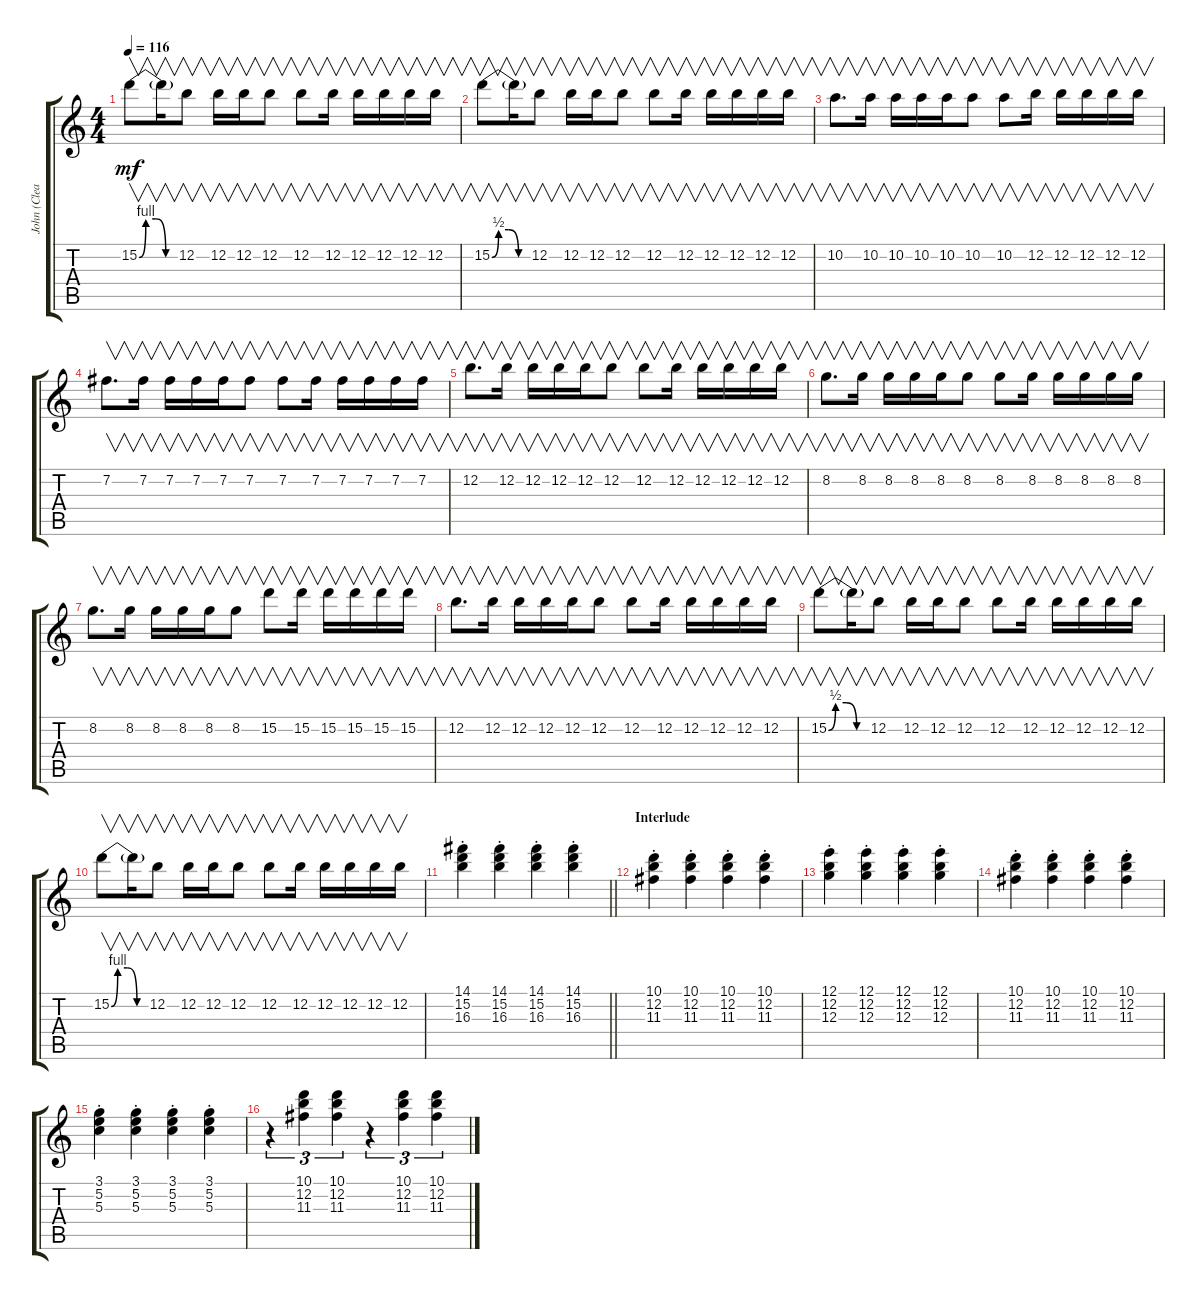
\track ("John (Clean 2)" "John (Clea") {instrument electricguitarclean}
\staff {score tabs}
\tuning (E4 B3 G3 D3 A2 E2) {hide}
\ts (4 4)
\tempo 116
\clef g2
\ks c
15.2{be (custom 0 0 10 4 25 4 40 0 60 0)}.8{v dy mf} 15.2{t}.16{v} 12.2.8{v} 12.2.16{v} 12.2.16{v} 12.2.8{v} 12.2.8{v} 12.2.16{v} 12.2.16{v} 12.2.16{v} 12.2.16{v} 12.2.16{v} |
15.2{be (custom 0 0 10 2 25 2 40 0 60 0)}.8{v} 15.2{t}.16{v} 12.2.8{v} 12.2.16{v} 12.2.16{v} 12.2.8{v} 12.2.8{v} 12.2.16{v} 12.2.16{v} 12.2.16{v} 12.2.16{v} 12.2.16{v} |
10.2.8{v d} 10.2.16{v} 10.2.16{v} 10.2.16{v} 10.2.16{v} 10.2.8{v} 10.2.8{v} 12.2.16{v} 12.2.16{v} 12.2.16{v} 12.2.16{v} 12.2.16{v} |
7.2.8{v d} 7.2.16{v} 7.2.16{v} 7.2.16{v} 7.2.16{v} 7.2.8{v} 7.2.8{v} 7.2.16{v} 7.2.16{v} 7.2.16{v} 7.2.16{v} 7.2.16{v} |
12.2.8{v d} 12.2.16{v} 12.2.16{v} 12.2.16{v} 12.2.16{v} 12.2.8{v} 12.2.8{v} 12.2.16{v} 12.2.16{v} 12.2.16{v} 12.2.16{v} 12.2.16{v} |
8.2.8{v d} 8.2.16{v} 8.2.16{v} 8.2.16{v} 8.2.16{v} 8.2.8{v} 8.2.8{v} 8.2.16{v} 8.2.16{v} 8.2.16{v} 8.2.16{v} 8.2.16{v} |
8.2.8{v d} 8.2.16{v} 8.2.16{v} 8.2.16{v} 8.2.16{v} 8.2.8{v} 15.2.8{v} 15.2.16{v} 15.2.16{v} 15.2.16{v} 15.2.16{v} 15.2.16{v} |
12.2.8{v d} 12.2.16{v} 12.2.16{v} 12.2.16{v} 12.2.16{v} 12.2.8{v} 12.2.8{v} 12.2.16{v} 12.2.16{v} 12.2.16{v} 12.2.16{v} 12.2.16{v} |
15.2{be (custom 0 0 10 2 25 2 40 0 60 0)}.8{v} 15.2{t}.16{v} 12.2.8{v} 12.2.16{v} 12.2.16{v} 12.2.8{v} 12.2.8{v} 12.2.16{v} 12.2.16{v} 12.2.16{v} 12.2.16{v} 12.2.16{v} |
15.2{be (custom 0 0 10 4 25 4 40 0 60 0)}.8{v} 15.2{t}.16{v} 12.2.8{v} 12.2.16{v} 12.2.16{v} 12.2.8{v} 12.2.8{v} 12.2.16{v} 12.2.16{v} 12.2.16{v} 12.2.16{v} 12.2.16{v} |
\barLineRight lightlight
(14.1{st} 15.2{st} 16.3{st}).4 (14.1{st} 15.2{st} 16.3{st}).4 (14.1{st} 15.2{st} 16.3{st}).4 (14.1{st} 15.2{st} 16.3{st}).4 |
\section ("" "Interlude")
(10.1{st} 12.2{st} 11.3{st}).4 (10.1{st} 12.2{st} 11.3{st}).4 (10.1{st} 12.2{st} 11.3{st}).4 (10.1{st} 12.2{st} 11.3{st}).4 |
(12.1{st} 12.2{st} 12.3{st}).4 (12.1{st} 12.2{st} 12.3{st}).4 (12.1{st} 12.2{st} 12.3{st}).4 (12.1{st} 12.2{st} 12.3{st}).4 |
(10.1{st} 12.2{st} 11.3{st}).4 (10.1{st} 12.2{st} 11.3{st}).4 (10.1{st} 12.2{st} 11.3{st}).4 (10.1{st} 12.2{st} 11.3{st}).4 |
(3.1{st} 5.2{st} 5.3{st}).4 (3.1{st} 5.2{st} 5.3{st}).4 (3.1{st} 5.2{st} 5.3{st}).4 (3.1{st} 5.2{st} 5.3{st}).4 |
r.4{tu (3 2)} (10.1 12.2 11.3).4{tu (3 2)} (10.1 12.2 11.3).4{tu (3 2)} r.4{tu (3 2)} (10.1 12.2 11.3).4{tu (3 2)} (10.1 12.2 11.3).4{tu (3 2)}
